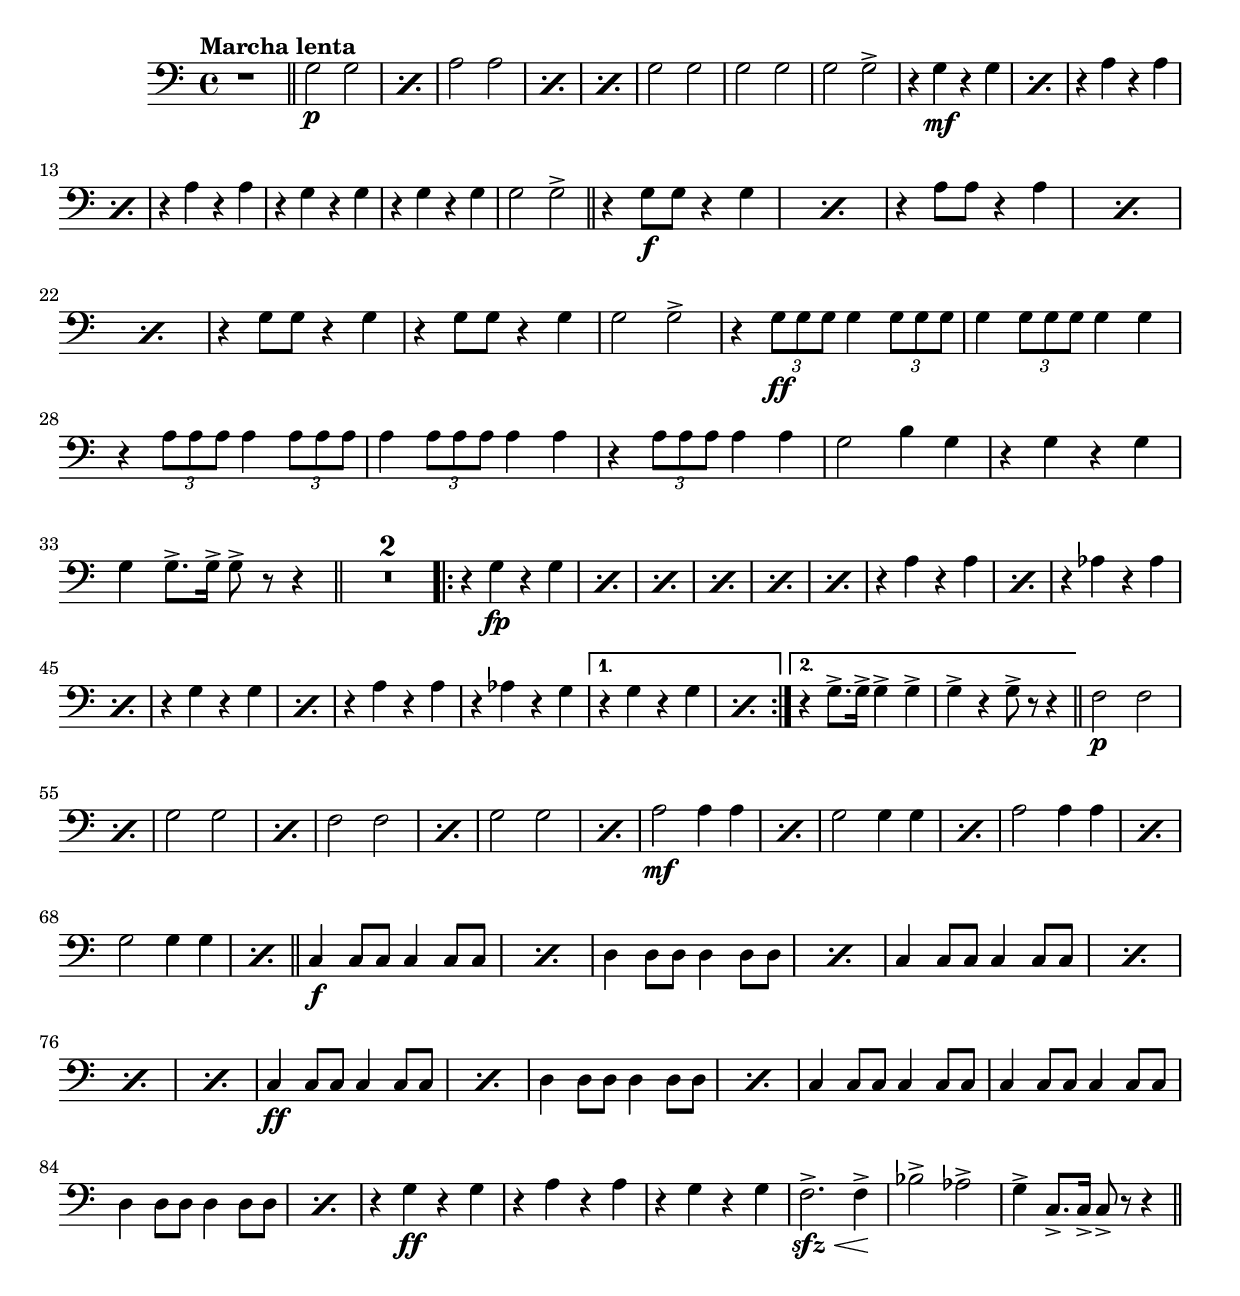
\relative c' { 
  \clef "bass"
  \time 4/4
  \tempo "Marcha lenta"
  r1 
				% Nueva sección
  \bar "||"\newSpacingSection 
  \repeat percent 2 {g2 \p g}
  \repeat percent 3 {a a}
  g g | g g 
  g g->
  \repeat percent 2 {r4 g\mf r g}
  \repeat percent 2 {r a r a}
  %\break
  r a r a
  r g r g | r g r g
  g2 g-> \bar "||"\newSpacingSection 
  \repeat percent 2 {r4 g8\f g r4 g} 
  \repeat percent 3 {r4 a8 a r4 a} 
  r4 g8 g r4 g | r4 g8 g r4 g | 
  g2 g->
  %\break
  r4 \times 2/3 {g8\ff g g} g4 \times 2/3 {g8 g g} |
  g4 \times 2/3 {g8 g g} g4 g4 |
  r4 \times 2/3 {a8 a a} a4 \times 2/3 {a8 a a} |
  a4 \times 2/3 {a8 a a} a4 a4 |
  r4 \times 2/3 {a8 a a} a4 a |
  g2 b4 g |
  r4 g r g |
  g g8.-> g16-> g8-> r8 r4 \bar "||"\newSpacingSection  |
  %\break
  \compressFullBarRests
  R1*2
  \repeat volta 2 {
    \repeat percent 6 {r4 g\fp r g} |
    \repeat percent 2 {r4 a r a}
    \repeat percent 2 {r4 aes r aes}
    \repeat percent 2 {r4 g r g} |
    %\break
    r4 a r a 
    r aes r g
  }
  \alternative {
    {\repeat percent 2 {r g r g}}
    {r4 g8.-> g16-> g4-> g-> | g-> r g8-> r r4}
  }
  \bar "||"\newSpacingSection 
  \repeat percent 2 {f2\p f} |
  \repeat percent 2 {g g} |
  \repeat percent 2 {f f} |
  %\break
  \repeat percent 2 {g g} |
  \repeat percent 2 {a2\mf a4 a} |
  \repeat percent 2 {g2 g4 g} |
  \repeat percent 2 {a2 a4 a} |
  \repeat percent 2 {g2 g4 g} |
  \bar "||"\newSpacingSection 
  \repeat percent 2 {c,4\f c8 c c4 c8 c} |
  \repeat percent 2 {d4 d8 d d4 d8 d} |
  \repeat percent 4 {c4 c8 c c4 c8 c} |
  \repeat percent 2 {c4\ff c8 c c4 c8 c} |
  \repeat percent 2 {d4 d8 d d4 d8 d} |
  c4 c8 c c4 c8 c |
  %\break
  c4 c8 c c4 c8 c |
  \repeat percent 2 {d4 d8 d d4 d8 d} |
  r4 g\ff r g |
  r a r a |
  r g r g |
  f2.->\<\sfz f4->\! |
  bes2-> aes-> |
  g4-> c,8.-> c16-> c8-> r8 r4 
  \bar "||"\newSpacingSection 
}

